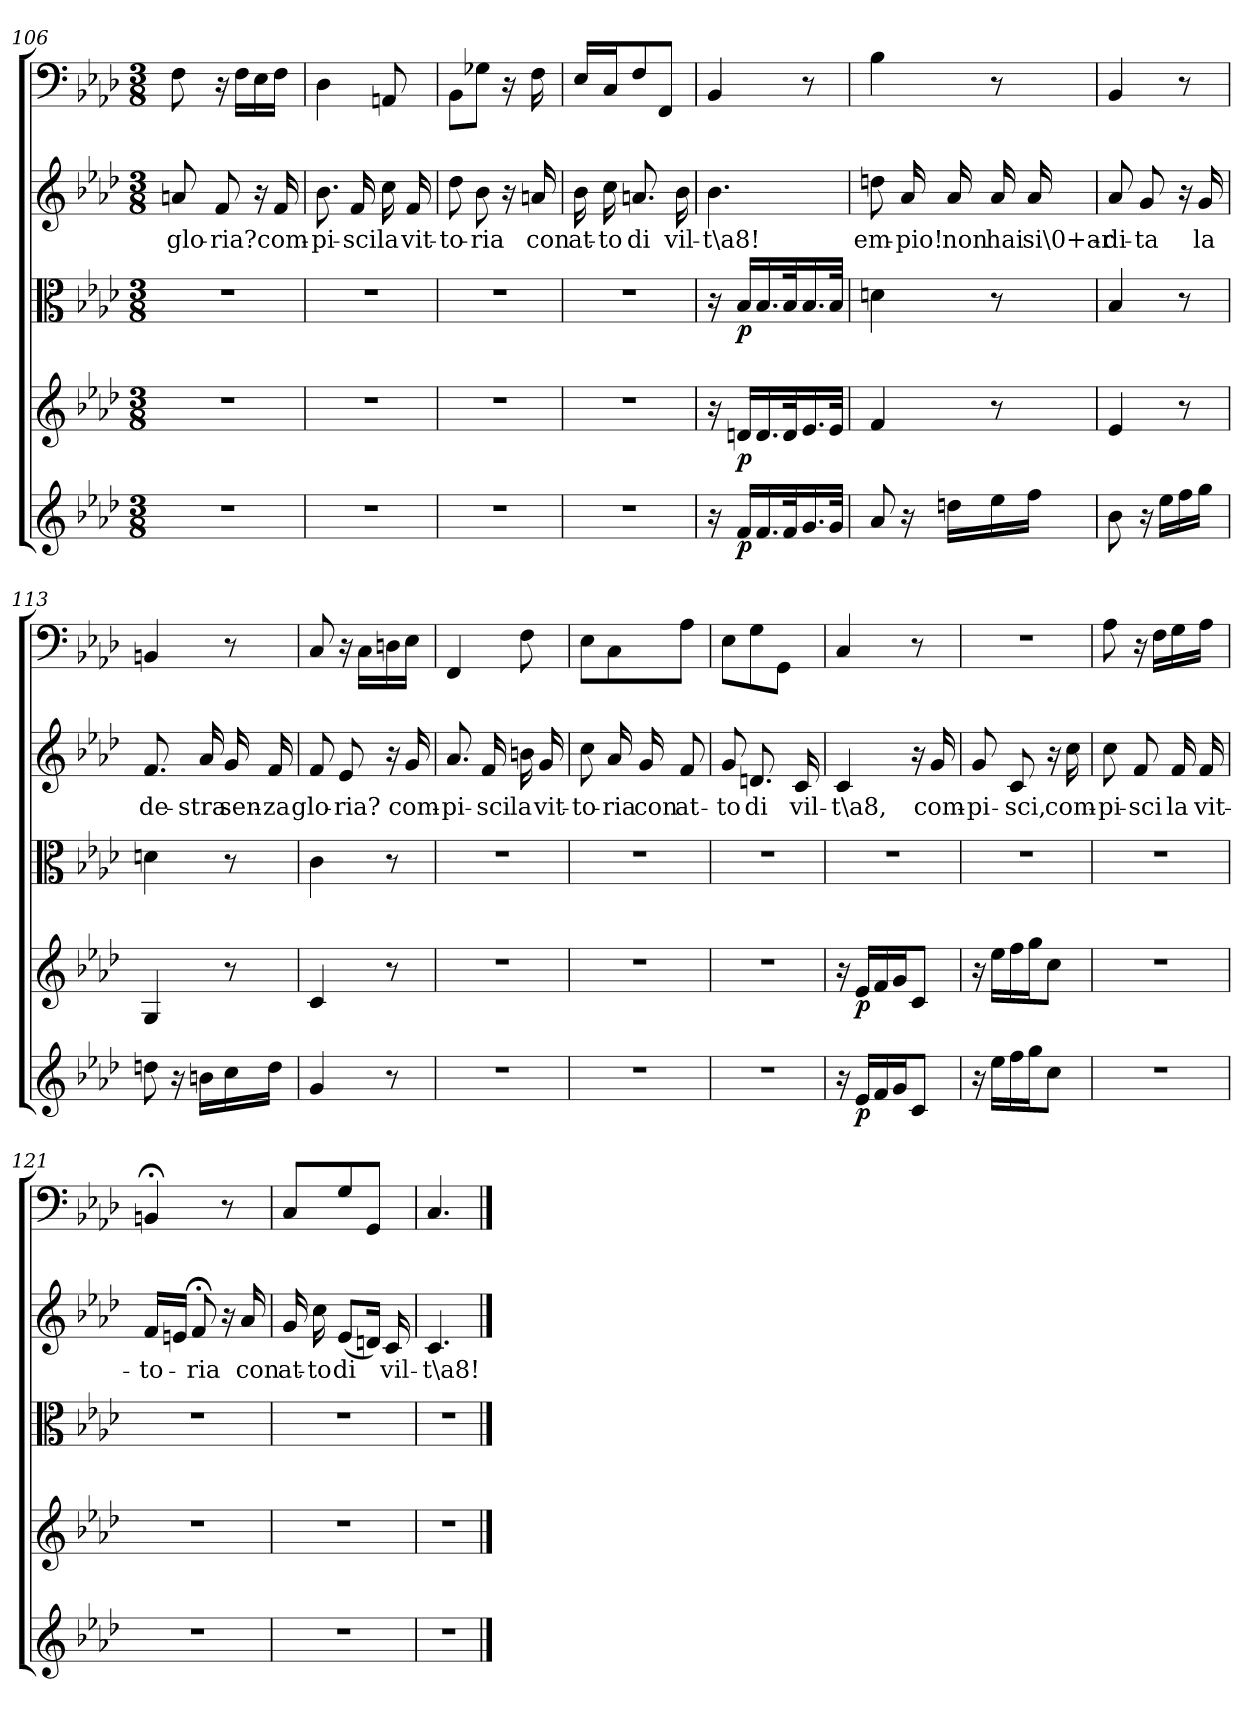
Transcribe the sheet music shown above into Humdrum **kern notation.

**kern	**dynam	**kern	**dynam	**kern	**dynam	**kern	**text	**kern
*part5	*part5	*part4	*part4	*part3	*part3	*part2	*part2	*part1
*staff5	*staff5	*staff4	*staff4	*staff3	*staff3	*staff2	*staff2	*staff1
*clefG2	*	*clefG2	*	*clefC3	*	*clefG2	*	*clefF4
*k[b-e-a-d-]	*	*k[b-e-a-d-]	*	*k[b-e-a-d-]	*	*k[b-e-a-d-]	*	*k[b-e-a-d-]
*f:	*	*f:	*	*f:	*	*f:	*	*f:
*M3/8	*	*M3/8	*	*M3/8	*	*M3/8	*	*M3/8
=106	=106	=106	=106	=106	=106	=106	=106	=106
4.r	.	4.r	.	4.r	.	8an/	glo-	8F\
.	.	.	.	.	.	8f/	-ria?	16r
.	.	.	.	.	.	.	.	16F\LL
.	.	.	.	.	.	16r	.	16E-\
.	.	.	.	.	.	16f/	com-	16F\JJ
=107	=107	=107	=107	=107	=107	=107	=107	=107
4.r	.	4.r	.	4.r	.	8.b-\	-pi-	4D-\
.	.	.	.	.	.	16f/	-sci	.
.	.	.	.	.	.	16cc\	la	8AAn/
.	.	.	.	.	.	16f/	vit-	.
=108	=108	=108	=108	=108	=108	=108	=108	=108
4.r	.	4.r	.	4.r	.	8dd-\	-to-	8BB-\L
.	.	.	.	.	.	8b-\	-ria	8G-X\J
.	.	.	.	.	.	16r	.	16r
.	.	.	.	.	.	16an/	con	16F\
=109	=109	=109	=109	=109	=109	=109	=109	=109
4.r	.	4.r	.	4.r	.	16b-\	at-	16E-/LL
.	.	.	.	.	.	16cc\	-to	16C/J
.	.	.	.	.	.	8.an/	di	8F/
.	.	.	.	.	.	.	.	8FF/J
.	.	.	.	.	.	16b-\	vil-	.
=110	=110	=110	=110	=110	=110	=110	=110	=110
16r	.	16r	.	16r	.	4.b-\	-t\a8!	4BB-/
16f/LL	p	16dn/LL	p	16B-/LL	p	.	.	.
16.f/	.	16.d/	.	16.B-/	.	.	.	.
32f/K	.	32d/K	.	32B-/K	.	.	.	.
16.g/	.	16.e-/	.	16.B-/	.	.	.	8r
32g/JJk	.	32e-/JJk	.	32B-/JJk	.	.	.	.
=111	=111	=111	=111	=111	=111	=111	=111	=111
8a-/	.	4f/	.	4dn\	.	8ddn\	em-	4B-\
16r	.	.	.	.	.	16a-/	-pio!	.
16ddn\LL	.	.	.	.	.	16a-/	non	.
16ee-\	.	8r	.	8r	.	16a-/	hai	8r
16ff\JJ	.	.	.	.	.	16a-/	si\0+ar-	.
=112	=112	=112	=112	=112	=112	=112	=112	=112
8b-\	.	4e-/	.	4B-/	.	8a-/	-di-	4BB-/
16r	.	.	.	.	.	8g/	-ta	.
16ee-\LL	.	.	.	.	.	.	.	.
16ff\	.	8r	.	8r	.	16r	.	8r
16gg\JJ	.	.	.	.	.	16g/	la	.
=113	=113	=113	=113	=113	=113	=113	=113	=113
8ddn\	.	4G/	.	4dn\	.	8.f/	de-	4BBn/
16r	.	.	.	.	.	.	.	.
16bn\LL	.	.	.	.	.	16a-/	-stra	.
16cc\	.	8r	.	8r	.	16g/	sen-	8r
16dd\JJ	.	.	.	.	.	16f/	-za	.
=114	=114	=114	=114	=114	=114	=114	=114	=114
4g/	.	4c/	.	4c\	.	8f/	glo-	8C/
.	.	.	.	.	.	8e-/	-ria?	16r
.	.	.	.	.	.	.	.	16C\LL
8r	.	8r	.	8r	.	16r	.	16Dn\
.	.	.	.	.	.	16g/	com-	16E-\JJ
=115	=115	=115	=115	=115	=115	=115	=115	=115
4.r	.	4.r	.	4.r	.	8.a-/	-pi-	4FF/
.	.	.	.	.	.	16f/	-sci	.
.	.	.	.	.	.	16bn\	la	8F\
.	.	.	.	.	.	16g/	vit-	.
=116	=116	=116	=116	=116	=116	=116	=116	=116
4.r	.	4.r	.	4.r	.	8cc\	-to-	8E-\L
.	.	.	.	.	.	16a-/	-ria	8C\
.	.	.	.	.	.	16g/	con	.
.	.	.	.	.	.	8f/	at-	8A-\J
=117	=117	=117	=117	=117	=117	=117	=117	=117
4.r	.	4.r	.	4.r	.	8g/	-to	8E-\L
.	.	.	.	.	.	8.dn/	di	8G\
.	.	.	.	.	.	.	.	8GG\J
.	.	.	.	.	.	16c/	vil-	.
=118	=118	=118	=118	=118	=118	=118	=118	=118
16r	.	16r	.	4.r	.	4c/	-t\a8,	4C/
16e-/LL	p	16e-/LL	p	.	.	.	.	.
16f/	.	16f/	.	.	.	.	.	.
16g/J	.	16g/J	.	.	.	.	.	.
8c/J	.	8c/J	.	.	.	16r	.	8r
.	.	.	.	.	.	16g/	com-	.
=119	=119	=119	=119	=119	=119	=119	=119	=119
16r	.	16r	.	4.r	.	8g/	-pi-	4.r
16ee-\LL	.	16ee-\LL	.	.	.	.	.	.
16ff\	.	16ff\	.	.	.	8c/	-sci,	.
16gg\J	.	16gg\J	.	.	.	.	.	.
8cc\J	.	8cc\J	.	.	.	16r	.	.
.	.	.	.	.	.	16cc\	com-	.
=120	=120	=120	=120	=120	=120	=120	=120	=120
4.r	.	4.r	.	4.r	.	8cc\	-pi-	8A-\
.	.	.	.	.	.	8f/	-sci	16r
.	.	.	.	.	.	.	.	16F\LL
.	.	.	.	.	.	16f/	la	16G\
.	.	.	.	.	.	16f/	vit-	16A-\JJ
=121	=121	=121	=121	=121	=121	=121	=121	=121
4.r	.	4.r	.	4.r	.	16f/LL	-to-	4BBn;</
.	.	.	.	.	.	16en/JJ	.	.
.	.	.	.	.	.	8f;</	-ria	.
.	.	.	.	.	.	16r	.	8r
.	.	.	.	.	.	16a-/	con	.
=122	=122	=122	=122	=122	=122	=122	=122	=122
4.r	.	4.r	.	4.r	.	16g/	at-	8C/L
.	.	.	.	.	.	16cc\	-to	.
.	.	.	.	.	.	(8e-/L	di	8G/
.	.	.	.	.	.	16dn/Jk)	.	8GG/J
.	.	.	.	.	.	16c/	vil-	.
=123	=123	=123	=123	=123	=123	=123	=123	=123
4.r	.	4.r	.	4.r	.	4.c/	-t\a8!	4.C/
==	==	==	==	==	==	==	==	==
*-	*-	*-	*-	*-	*-	*-	*-	*-
